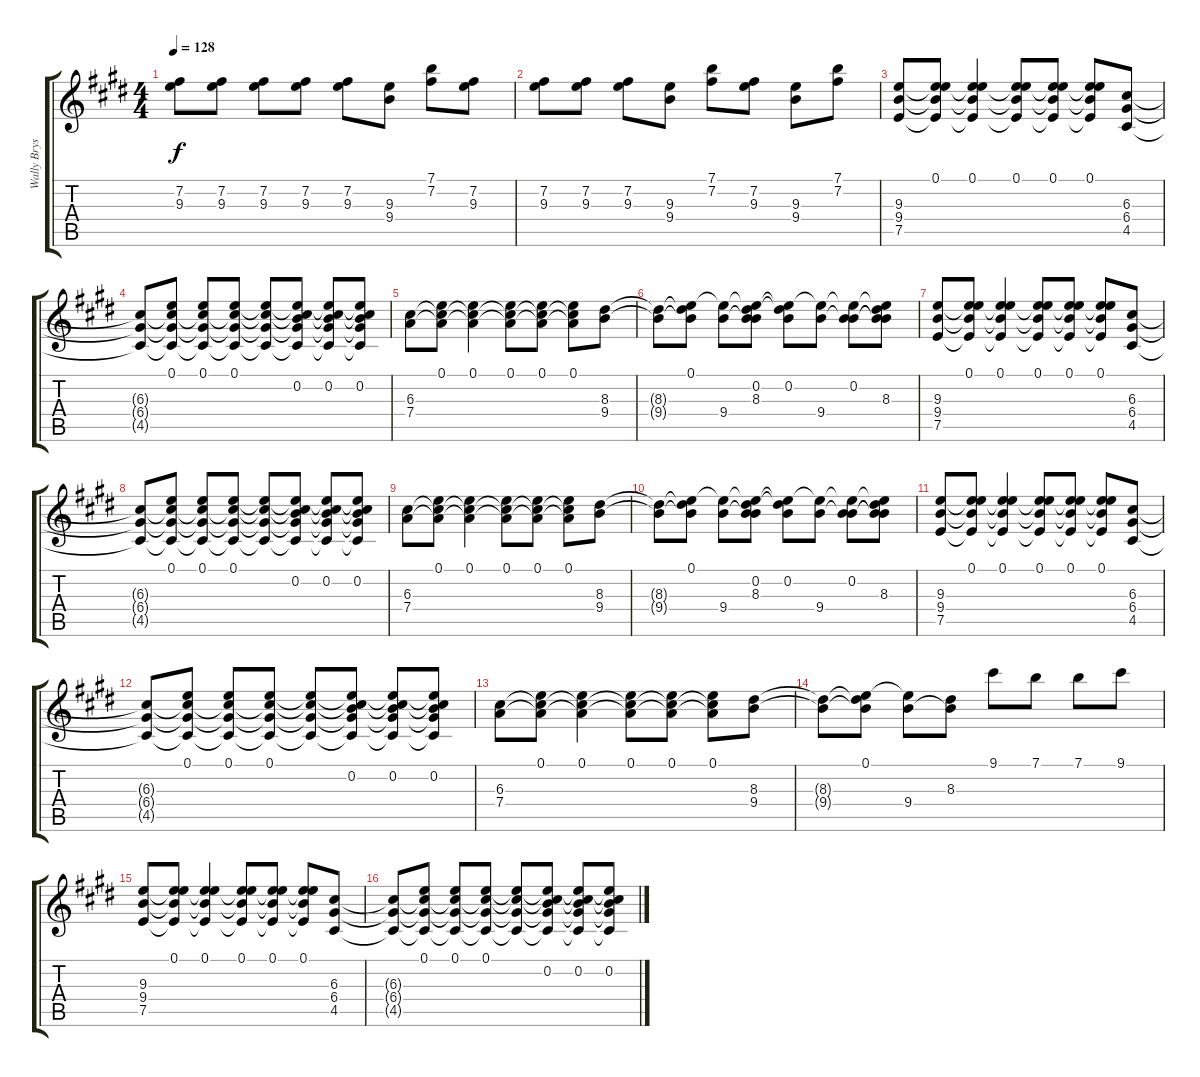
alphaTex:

\track ("Wally Bryson Lead Guitar" "Wally Brys") {instrument distortionguitar}
\staff {score tabs}
\tuning (E4 B3 G3 D3 A2 E2) {hide}
\ts (4 4)
\tempo 128
\clef g2
\ks e
(7.2 9.3).8{dy f} (7.2 9.3).8 (7.2 9.3).8 (7.2 9.3).8 (7.2 9.3).8 (9.3 9.4).8 (7.1 7.2).8 (7.2 9.3).8 |
(7.2 9.3).8 (7.2 9.3).8 (7.2 9.3).8 (9.3 9.4).8 (7.1 7.2).8 (7.2 9.3).8 (9.3 9.4).8 (7.1 7.2).8 |
(9.3 9.4 7.5).8 (0.1 9.3{t} 9.4{t} 7.5{t}).8 (0.1 9.3{t} 9.4{t} 7.5{t}).4 (0.1 9.3{t} 9.4{t} 7.5{t}).8 (0.1 9.3{t} 9.4{t} 7.5{t}).8 (0.1 9.3{t} 9.4{t} 7.5{t}).8 (6.3 6.4 4.5).8 |
(6.3{t} 6.4{t} 4.5{t}).8 (0.1 6.3{t} 6.4{t} 4.5{t}).8 (0.1 6.3{t} 6.4{t} 4.5{t}).8 (0.1 6.3{t} 6.4{t} 4.5{t}).8 (0.1{t} 6.3{t} 6.4{t} 4.5{t}).8 (0.1{t} 0.2 6.3{t} 6.4{t} 4.5{t}).8 (0.1{t} 0.2 6.3{t} 6.4{t} 4.5{t}).8 (0.1{t} 0.2 6.3{t} 6.4{t} 4.5{t}).8 |
(6.3 7.4).8 (0.1 6.3{t} 7.4{t}).8 (0.1 6.3{t} 7.4{t}).4 (0.1 6.3{t} 7.4{t}).8 (0.1 6.3{t} 7.4{t}).8 (0.1 6.3{t} 7.4{t}).8 (8.3 9.4).8 |
(8.3{t} 9.4{t}).8 (0.1 8.3{t} 9.4{t}).8 (0.1{t} 9.4).8 (0.1{t} 0.2 8.3 9.4{t}).8 (0.1{t} 0.2 8.3{t}).8 (0.1{t} 9.4).8 (0.1{t} 0.2 9.4{t}).8 (0.1{t} 0.2{t} 8.3 9.4{t}).8 |
(9.3 9.4 7.5).8 (0.1 9.3{t} 9.4{t} 7.5{t}).8 (0.1 9.3{t} 9.4{t} 7.5{t}).4 (0.1 9.3{t} 9.4{t} 7.5{t}).8 (0.1 9.3{t} 9.4{t} 7.5{t}).8 (0.1 9.3{t} 9.4{t} 7.5{t}).8 (6.3 6.4 4.5).8 |
(6.3{t} 6.4{t} 4.5{t}).8 (0.1 6.3{t} 6.4{t} 4.5{t}).8 (0.1 6.3{t} 6.4{t} 4.5{t}).8 (0.1 6.3{t} 6.4{t} 4.5{t}).8 (0.1{t} 6.3{t} 6.4{t} 4.5{t}).8 (0.1{t} 0.2 6.3{t} 6.4{t} 4.5{t}).8 (0.1{t} 0.2 6.3{t} 6.4{t} 4.5{t}).8 (0.1{t} 0.2 6.3{t} 6.4{t} 4.5{t}).8 |
(6.3 7.4).8 (0.1 6.3{t} 7.4{t}).8 (0.1 6.3{t} 7.4{t}).4 (0.1 6.3{t} 7.4{t}).8 (0.1 6.3{t} 7.4{t}).8 (0.1 6.3{t} 7.4{t}).8 (8.3 9.4).8 |
(8.3{t} 9.4{t}).8 (0.1 8.3{t} 9.4{t}).8 (0.1{t} 9.4).8 (0.1{t} 0.2 8.3 9.4{t}).8 (0.1{t} 0.2 8.3{t}).8 (0.1{t} 9.4).8 (0.1{t} 0.2 9.4{t}).8 (0.1{t} 0.2{t} 8.3 9.4{t}).8 |
(9.3 9.4 7.5).8 (0.1 9.3{t} 9.4{t} 7.5{t}).8 (0.1 9.3{t} 9.4{t} 7.5{t}).4 (0.1 9.3{t} 9.4{t} 7.5{t}).8 (0.1 9.3{t} 9.4{t} 7.5{t}).8 (0.1 9.3{t} 9.4{t} 7.5{t}).8 (6.3 6.4 4.5).8 |
(6.3{t} 6.4{t} 4.5{t}).8 (0.1 6.3{t} 6.4{t} 4.5{t}).8 (0.1 6.3{t} 6.4{t} 4.5{t}).8 (0.1 6.3{t} 6.4{t} 4.5{t}).8 (0.1{t} 6.3{t} 6.4{t} 4.5{t}).8 (0.1{t} 0.2 6.3{t} 6.4{t} 4.5{t}).8 (0.1{t} 0.2 6.3{t} 6.4{t} 4.5{t}).8 (0.1{t} 0.2 6.3{t} 6.4{t} 4.5{t}).8 |
(6.3 7.4).8 (0.1 6.3{t} 7.4{t}).8 (0.1 6.3{t} 7.4{t}).4 (0.1 6.3{t} 7.4{t}).8 (0.1 6.3{t} 7.4{t}).8 (0.1 6.3{t} 7.4{t}).8 (8.3 9.4).8 |
(8.3{t} 9.4{t}).8 (0.1 8.3{t} 9.4{t}).8 (0.1{t} 9.4).8 (8.3 9.4{t}).8 9.1.8 7.1.8 7.1.8 9.1.8 |
(9.3 9.4 7.5).8 (0.1 9.3{t} 9.4{t} 7.5{t}).8 (0.1 9.3{t} 9.4{t} 7.5{t}).4 (0.1 9.3{t} 9.4{t} 7.5{t}).8 (0.1 9.3{t} 9.4{t} 7.5{t}).8 (0.1 9.3{t} 9.4{t} 7.5{t}).8 (6.3 6.4 4.5).8 |
(6.3{t} 6.4{t} 4.5{t}).8 (0.1 6.3{t} 6.4{t} 4.5{t}).8 (0.1 6.3{t} 6.4{t} 4.5{t}).8 (0.1 6.3{t} 6.4{t} 4.5{t}).8 (0.1{t} 6.3{t} 6.4{t} 4.5{t}).8 (0.1{t} 0.2 6.3{t} 6.4{t} 4.5{t}).8 (0.1{t} 0.2 6.3{t} 6.4{t} 4.5{t}).8 (0.1{t} 0.2 6.3{t} 6.4{t} 4.5{t}).8
